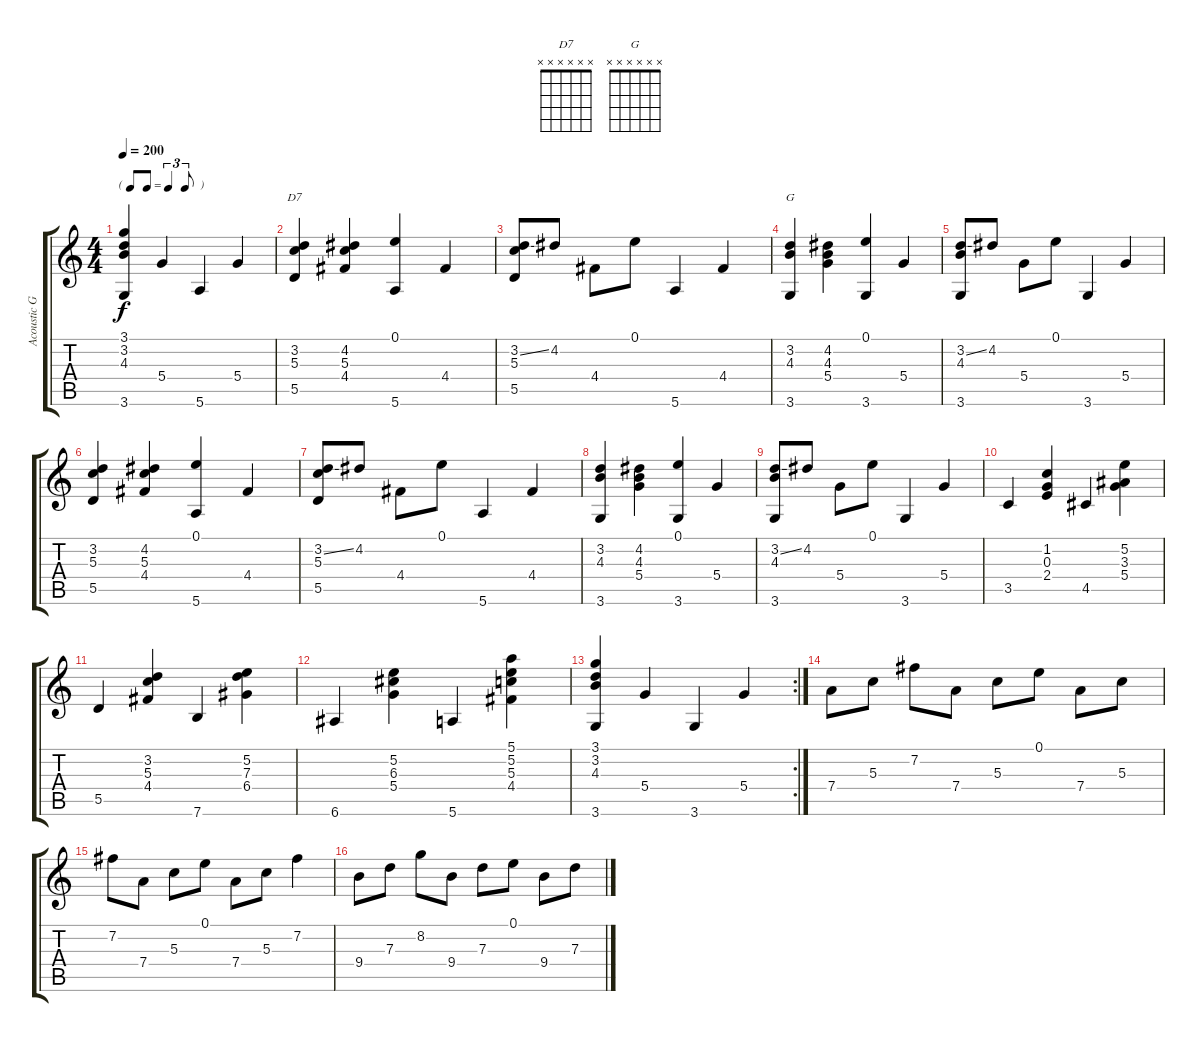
\track ("Acoustic Guitar" "Acoustic G") {instrument acousticguitarsteel}
\staff {score tabs}
\tuning (E4 B3 G3 D3 A2 E2) {hide}
\chord ("D7" x x x x x x)
\chord ("G" x x x x x x)
\ts (4 4)
\tf triplet8th
\tempo 200
\clef g2
\ks c
(3.1 3.2 4.3 3.6).4{dy f} 5.4.4 5.6.4 5.4.4 |
(3.2 5.3 5.5).4{ch "D7"} (4.2 5.3 4.4).4 (0.1 5.6).4 4.4.4 |
(3.2{ss} 5.3 5.5).8 4.2.8 4.4.8 0.1.8 5.6.4 4.4.4 |
(3.2 4.3 3.6).4{ch "G"} (4.2 4.3 5.4).4 (0.1 3.6).4 5.4.4 |
(3.2{ss} 4.3 3.6).8 4.2.8 5.4.8 0.1.8 3.6.4 5.4.4 |
(3.2 5.3 5.5).4 (4.2 5.3 4.4).4 (0.1 5.6).4 4.4.4 |
(3.2{ss} 5.3 5.5).8 4.2.8 4.4.8 0.1.8 5.6.4 4.4.4 |
(3.2 4.3 3.6).4 (4.2 4.3 5.4).4 (0.1 3.6).4 5.4.4 |
(3.2{ss} 4.3 3.6).8 4.2.8 5.4.8 0.1.8 3.6.4 5.4.4 |
3.5.4 (1.2 0.3 2.4).4 4.5.4 (5.2 3.3 5.4).4 |
5.5.4 (3.2 5.3 4.4).4 7.6.4 (5.2 7.3 6.4).4 |
6.6.4 (5.2 6.3 5.4).4 5.6.4 (5.1 5.2 5.3 4.4).4 |
\rc 2
(3.1 3.2 4.3 3.6).4 5.4.4 3.6.4 5.4.4 |
7.4.8 5.3.8 7.2.8 7.4.8 5.3.8 0.1.8 7.4.8 5.3.8 |
7.2.8 7.4.8 5.3.8 0.1.8 7.4.8 5.3.8 7.2.4 |
9.4.8 7.3.8 8.2.8 9.4.8 7.3.8 0.1.8 9.4.8 7.3.8
